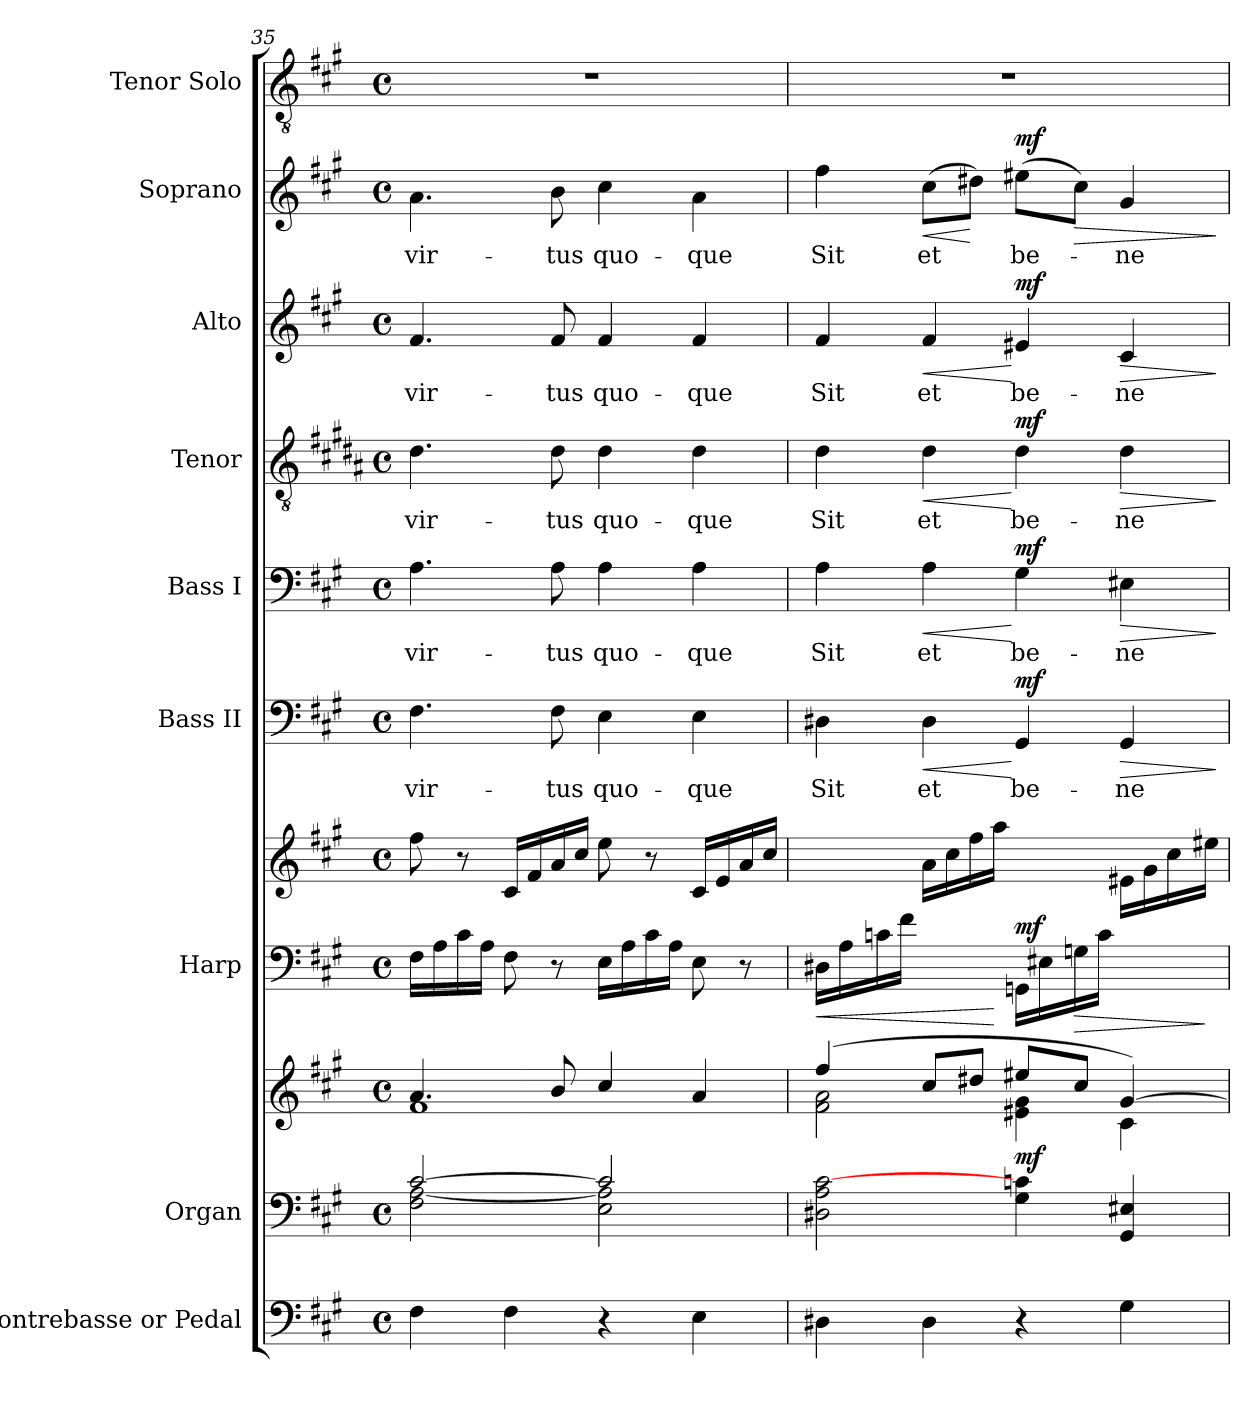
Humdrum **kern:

**kern	**kern	**kern	**dynam	**kern	**kern	**dynam	**kern	**text	**dynam	**kern	**text	**dynam	**kern	**text	**dynam	**kern	**text	**dynam	**kern	**text	**dynam	**kern
*part9	*part8	*part8	*part8	*part7	*part7	*part7	*part6	*part6	*part6	*part5	*part5	*part5	*part4	*part4	*part4	*part3	*part3	*part3	*part2	*part2	*part2	*part1
*staff11	*staff10	*staff9	*staff9/10	*staff8	*staff7	*staff7/8	*staff6	*staff6	*staff6	*staff5	*staff5	*staff5	*staff4	*staff4	*staff4	*staff3	*staff3	*staff3	*staff2	*staff2	*staff2	*staff1
*I"Contrebasse  or Pedal	*I"Organ	*	*	*I"Harp	*	*	*I"Bass II	*	*	*I"Bass I	*	*	*I"Tenor	*	*	*I"Alto	*	*	*I"Soprano	*	*	*I"Tenor Solo
*	*	*	*	*I'Hp	*	*	*I'B-II	*	*	*I'B-I	*	*	*I'T.	*	*	*I'A.	*	*	*I'S.	*	*	*I'Ts
*clefF4	*clefF4	*clefG2	*	*clefF4	*clefG2	*	*clefF4	*	*	*clefF4	*	*	*clefGv2	*	*	*clefG2	*	*	*clefG2	*	*	*clefGv2
*	*	*	*	*	*	*	*	*	*	*	*	*	*ITrd1c2	*	*	*	*	*	*	*	*	*
*k[f#c#g#]	*k[f#c#g#]	*k[f#c#g#]	*	*k[f#c#g#]	*k[f#c#g#]	*	*k[f#c#g#]	*	*	*k[f#c#g#]	*	*	*k[f#c#g#]	*	*	*k[f#c#g#]	*	*	*k[f#c#g#]	*	*	*k[f#c#g#]
*A:	*A:	*A:	*	*A:	*A:	*	*A:	*	*	*A:	*	*	*A:	*	*	*A:	*	*	*A:	*	*	*A:
*M4/4	*M4/4	*M4/4	*	*M4/4	*M4/4	*	*M4/4	*	*	*M4/4	*	*	*M4/4	*	*	*M4/4	*	*	*M4/4	*	*	*M4/4
*met(c)	*met(c)	*met(c)	*	*met(c)	*met(c)	*	*met(c)	*	*	*met(c)	*	*	*met(c)	*	*	*met(c)	*	*	*met(c)	*	*	*met(c)
=35	=35	=35	=35	=35	=35	=35	=35	=35	=35	=35	=35	=35	=35	=35	=35	=35	=35	=35	=35	=35	=35	=35
*	*^	*^	*	*	*	*	*	*	*	*	*	*	*	*	*	*	*	*	*	*	*	*
!	!	!	!	!	!	!	!	!	!	!LO:LY:b	!	!	!LO:LY:b	!	!	!LO:LY:b	!	!	!LO:LY:b	!	!	!LO:LY:b	!	!
4F#\	[>2c#/	2F#\ [>2A\	4.a/	1f#	.	16F#\LL	8ff#\	.	4.F#\	vir-	.	4.A\	vir-	.	4.c#\	vir-	.	4.f#/	vir-	.	4.a\	vir-	.	1r
.	.	.	.	.	.	16A\	.	.	.	.	.	.	.	.	.	.	.	.	.	.	.	.	.	.
.	.	.	.	.	.	16c#\	8r	.	.	.	.	.	.	.	.	.	.	.	.	.	.	.	.	.
.	.	.	.	.	.	16A\JJ	.	.	.	.	.	.	.	.	.	.	.	.	.	.	.	.	.	.
4F#\	.	.	.	.	.	8F#\	16c#/LL	.	.	.	.	.	.	.	.	.	.	.	.	.	.	.	.	.
.	.	.	.	.	.	.	16f#/	.	.	.	.	.	.	.	.	.	.	.	.	.	.	.	.	.
!	!	!	!	!	!	!	!	!	!	!LO:LY:b	!	!	!LO:LY:b	!	!	!LO:LY:b	!	!	!LO:LY:b	!	!	!LO:LY:b	!	!
.	.	.	8b/	.	.	8r	16a/	.	8F#\	-tus	.	8A\	-tus	.	8c#\	-tus	.	8f#/	-tus	.	8b\	-tus	.	.
.	.	.	.	.	.	.	16cc#/JJ	.	.	.	.	.	.	.	.	.	.	.	.	.	.	.	.	.
!	!	!	!	!	!	!	!	!	!	!LO:LY:b	!	!	!LO:LY:b	!	!	!LO:LY:b	!	!	!LO:LY:b	!	!	!LO:LY:b	!	!
4r	2c#/]	2E\ 2A\]	4cc#/	.	.	16E\LL	8ee\	.	4E\	quo-	.	4A\	quo-	.	4c#\	quo-	.	4f#/	quo-	.	4cc#\	quo-	.	.
.	.	.	.	.	.	16A\	.	.	.	.	.	.	.	.	.	.	.	.	.	.	.	.	.	.
.	.	.	.	.	.	16c#\	8r	.	.	.	.	.	.	.	.	.	.	.	.	.	.	.	.	.
.	.	.	.	.	.	16A\JJ	.	.	.	.	.	.	.	.	.	.	.	.	.	.	.	.	.	.
!	!	!	!	!	!	!	!	!	!	!LO:LY:b	!	!	!LO:LY:b	!	!	!LO:LY:b	!	!	!LO:LY:b	!	!	!LO:LY:b	!	!
4E\	.	.	4a/	.	.	8E\	16c#/LL	.	4E\	-que	.	4A\	-que	.	4c#\	-que	.	4f#/	-que	.	4a\	-que	.	.
.	.	.	.	.	.	.	16e/	.	.	.	.	.	.	.	.	.	.	.	.	.	.	.	.	.
.	.	.	.	.	.	8r	16a/	.	.	.	.	.	.	.	.	.	.	.	.	.	.	.	.	.
.	.	.	.	.	.	.	16cc#/JJ	.	.	.	.	.	.	.	.	.	.	.	.	.	.	.	.	.
*	*v	*v	*	*	*	*	*	*	*	*	*	*	*	*	*	*	*	*	*	*	*	*	*	*
!!LO:PB:g=z
=36	=36	=36	=36	=36	=36	=36	=36	=36	=36	=36	=36	=36	=36	=36	=36	=36	=36	=36	=36	=36	=36	=36	=36
!	!	!	!	!	!	!	!LO:HP:b=2	!	!LO:LY:b	!	!	!LO:LY:b	!	!	!LO:LY:b	!	!	!LO:LY:b	!	!	!LO:LY:b	!	!
*	*	*	*	*	*	*^	*	*	*	*	*	*	*	*	*	*	*	*	*	*	*	*	*
4D#X\	2D#X\ 2A\ [>2c#\	(>4ff#/	2f#\ 2a\	.	16D#X\LL	1ryy	4ryy	<	4D#X\	Sit	.	4A\	Sit	.	4c#\	Sit	.	4f#/	Sit	.	4ff#\	Sit	.	1r
.	.	.	.	.	16A\	.	.	.	.	.	.	.	.	.	.	.	.	.	.	.	.	.	.	.
.	.	.	.	.	16cn\	.	.	.	.	.	.	.	.	.	.	.	.	.	.	.	.	.	.	.
.	.	.	.	.	16f#\JJ	.	.	.	.	.	.	.	.	.	.	.	.	.	.	.	.	.	.	.
!	!	!	!	!	!	!	!	!	!	!LO:LY:b	!LO:HP:b	!	!LO:LY:b	!LO:HP:b	!	!LO:LY:b	!LO:HP:b	!	!LO:LY:b	!LO:HP:b	!	!LO:LY:b	!LO:HP:b	!
4D#\	.	8cc#/L	.	.	4ryy	.	16a\LL	.	4D#\	et	<	4A\	et	<	4c#\	et	<	4f#/	et	<	(>8cc#\L	et	<	.
.	.	.	.	.	.	.	16cc#\	.	.	.	.	.	.	.	.	.	.	.	.	.	.	.	.	.
.	.	8dd#X/J	.	.	.	.	16ff#\	.	.	.	.	.	.	.	.	.	.	.	.	.	8dd#X\J)	.	[	.
.	.	.	.	.	.	.	16aa\JJ	[	.	.	.	.	.	.	.	.	.	.	.	.	.	.	.	.
!	!	!	!	!LO:DY:a=2	!	!	!	!LO:DY:a=2	!	!LO:LY:b	!LO:DY:n=1:a	!	!LO:LY:b	!LO:DY:n=1:a	!	!LO:LY:b	!LO:DY:n=1:a	!	!LO:LY:b	!LO:DY:n=1:a	!	!LO:LY:b	!LO:DY:a	!
4r	4G#\ 4c\	8ee#X/L	4e#X\ 4g#\	mf	16GGn\LL	.	4ryy	mf	4GG#/	be-	[ mf	4G#\	be-	[ mf	4c#\	be-	[ mf	4e#X/	be-	[ mf	(>8ee#X\L	be-	mf	.
.	.	.	.	.	16E#X\	.	.	.	.	.	.	.	.	.	.	.	.	.	.	.	.	.	.	.
!	!	!	!	!	!	!	!	!LO:HP:b=2	!	!	!	!	!	!	!	!	!	!	!	!	!	!	!LO:HP:b	!
.	.	8cc#/J	.	.	16Gn\	.	.	>	.	.	.	.	.	.	.	.	.	.	.	.	8cc#\J)	.	>	.
.	.	.	.	.	16c\JJ	.	.	.	.	.	.	.	.	.	.	.	.	.	.	.	.	.	.	.
!	!	!	!	!	!	!	!	!	!	!LO:LY:b	!LO:HP:b	!	!LO:LY:b	!LO:HP:b	!	!LO:LY:b	!LO:HP:b	!	!LO:LY:b	!LO:HP:b	!	!LO:LY:b	!	!
4G#\	4GG#/ 4E#X/	[>4g#/)	4c#\	.	4ryy	.	16e#X\LL	.	4GG#/	-ne-	>	4E#X\	-ne-	>	4c#\	-ne-	>	4c#/	-ne-	>	4g#/	-ne-	.	.
.	.	.	.	.	.	.	16g#\	.	.	.	.	.	.	.	.	.	.	.	.	.	.	.	.	.
.	.	.	.	.	.	.	16cc#\	.	.	.	.	.	.	.	.	.	.	.	.	.	.	.	.	.
.	.	.	.	.	.	.	16ee#X\JJ	]	.	.	.	.	.	.	.	.	.	.	.	.	.	.	.	.
*	*	*v	*v	*	*	*v	*v	*	*	*	*	*	*	*	*	*	*	*	*	*	*	*	*	*
.	.	.	.	.	.	.	.	.	]	.	.	]	.	.	]	.	.	]	.	.	]	.
=	=	=	=	=	=	=	=	=	=	=	=	=	=	=	=	=	=	=	=	=	=	=
*-	*-	*-	*-	*-	*-	*-	*-	*-	*-	*-	*-	*-	*-	*-	*-	*-	*-	*-	*-	*-	*-	*-
